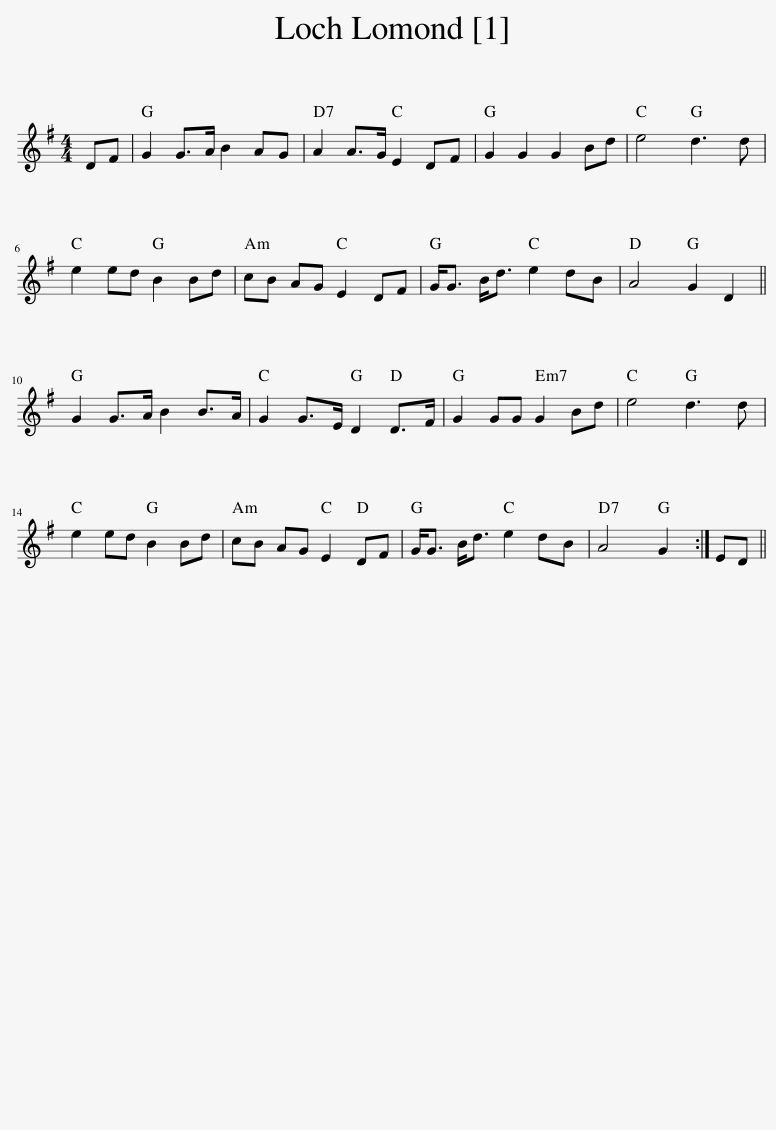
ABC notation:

X:1
L:1/8
M:4/4
I:linebreak $
K:G
V:1 treble
V:1
 DF | G2 G>A B2 AG | A2 A>G E2 DF | G2 G2 G2 Bd | e4 d3 d |$ %5
 e2 ed B2 Bd | cB AG E2 DF | G<G B<d e2 dB | A4 G2 D2 ||$ G2 G>A B2 B>A | %10
 G2 G>E D2 D>F | G2 GG G2 Bd | e4 d3 d |$ e2 ed B2 Bd | cB AG E2 DF | %15
 G<G B<d e2 dB | A4 G2 :| ED || %18
